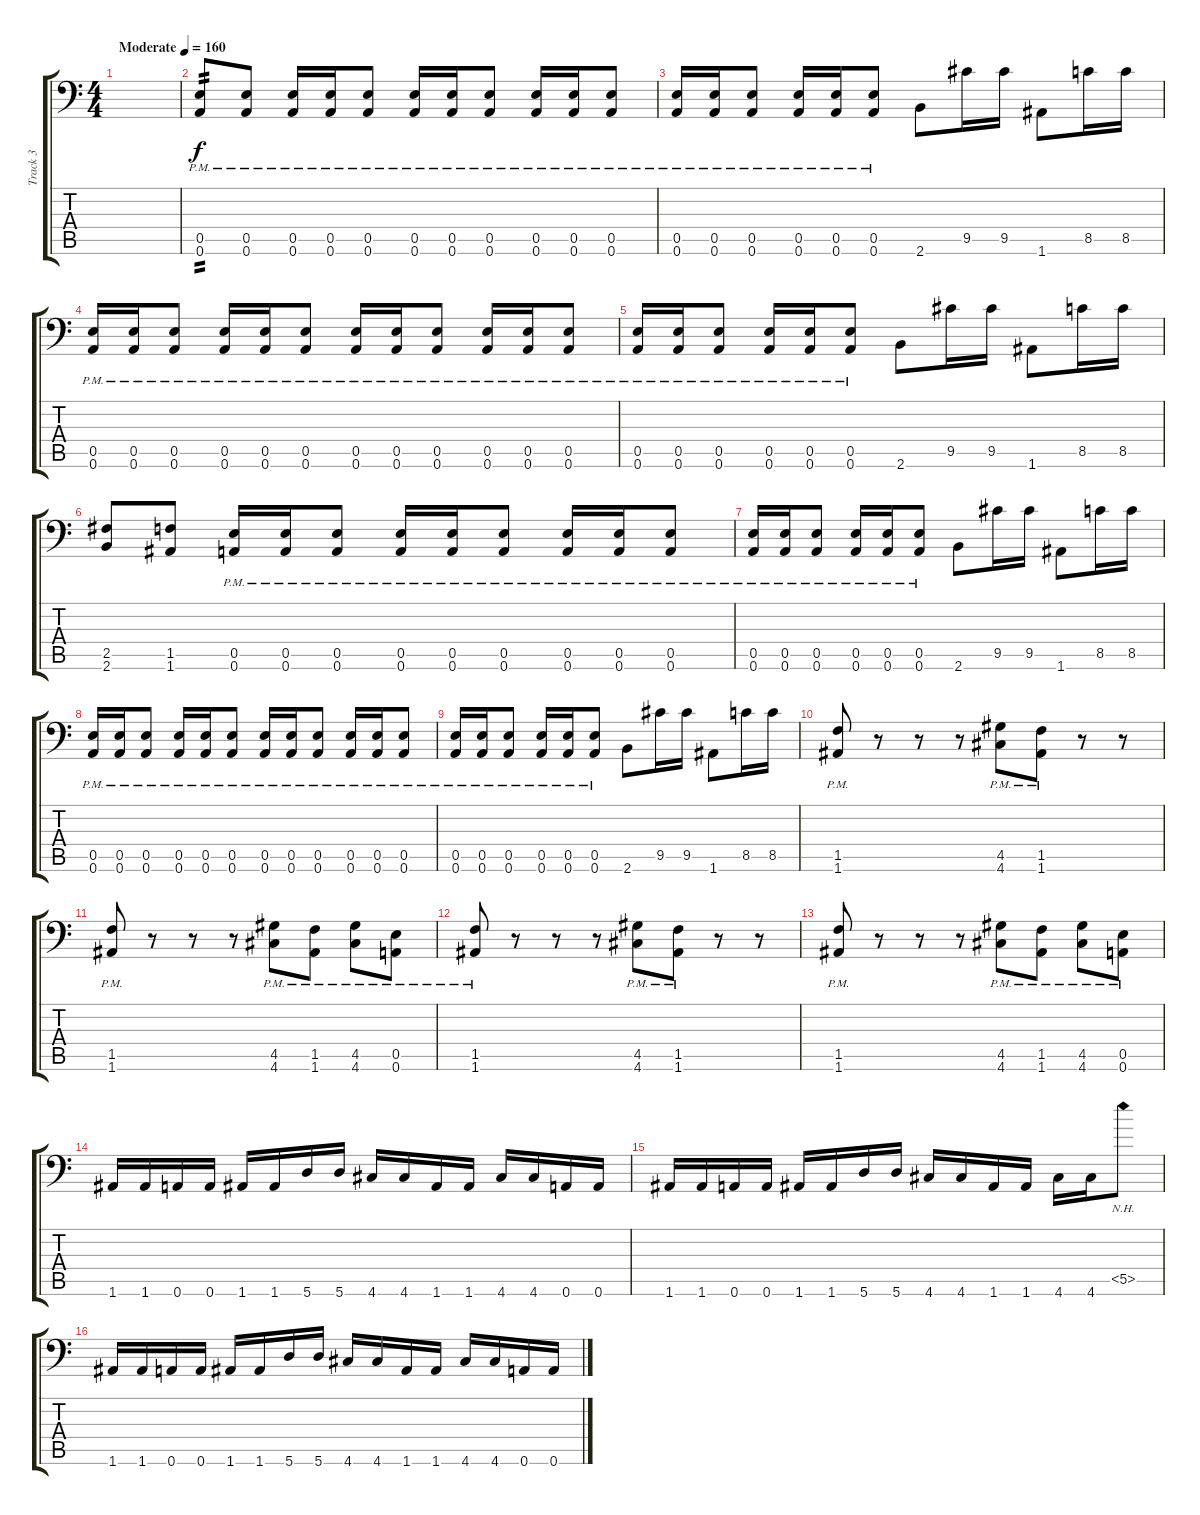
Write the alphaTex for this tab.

\track ("Track 3" "Track 3") {instrument overdrivenguitar}
\staff {score tabs}
\tuning (B3 Gb3 D3 A2 E2 A1) {hide}
\ts (4 4)
\tempo (160 "Moderate")
\clef f4
\ks c
|
(0.5{pm} 0.6{pm}).8{tp 2} (0.5{pm} 0.6{pm}).8 (0.5{pm} 0.6{pm}).16 (0.5{pm} 0.6{pm}).16 (0.5{pm} 0.6{pm}).8 (0.5{pm} 0.6{pm}).16 (0.5{pm} 0.6{pm}).16 (0.5{pm} 0.6{pm}).8 (0.5{pm} 0.6{pm}).16 (0.5{pm} 0.6{pm}).16 (0.5{pm} 0.6{pm}).8 |
(0.5{pm} 0.6{pm}).16 (0.5{pm} 0.6{pm}).16 (0.5{pm} 0.6{pm}).8 (0.5{pm} 0.6{pm}).16 (0.5{pm} 0.6{pm}).16 (0.5{pm} 0.6{pm}).8 2.6.8 9.5.16 9.5.16 1.6.8 8.5.16 8.5.16 |
(0.5{pm} 0.6{pm}).16 (0.5{pm} 0.6{pm}).16 (0.5{pm} 0.6{pm}).8 (0.5{pm} 0.6{pm}).16 (0.5{pm} 0.6{pm}).16 (0.5{pm} 0.6{pm}).8 (0.5{pm} 0.6{pm}).16 (0.5{pm} 0.6{pm}).16 (0.5{pm} 0.6{pm}).8 (0.5{pm} 0.6{pm}).16 (0.5{pm} 0.6{pm}).16 (0.5{pm} 0.6{pm}).8 |
(0.5{pm} 0.6{pm}).16 (0.5{pm} 0.6{pm}).16 (0.5{pm} 0.6{pm}).8 (0.5{pm} 0.6{pm}).16 (0.5{pm} 0.6{pm}).16 (0.5{pm} 0.6{pm}).8 2.6.8 9.5.16 9.5.16 1.6.8 8.5.16 8.5.16 |
(2.5 2.6).8 (1.5 1.6).8 (0.5{pm} 0.6{pm}).16 (0.5{pm} 0.6{pm}).16 (0.5{pm} 0.6{pm}).8 (0.5{pm} 0.6{pm}).16 (0.5{pm} 0.6{pm}).16 (0.5{pm} 0.6{pm}).8 (0.5{pm} 0.6{pm}).16 (0.5{pm} 0.6{pm}).16 (0.5{pm} 0.6{pm}).8 |
(0.5{pm} 0.6{pm}).16 (0.5{pm} 0.6{pm}).16 (0.5{pm} 0.6{pm}).8 (0.5{pm} 0.6{pm}).16 (0.5{pm} 0.6{pm}).16 (0.5{pm} 0.6{pm}).8 2.6.8 9.5.16 9.5.16 1.6.8 8.5.16 8.5.16 |
(0.5{pm} 0.6{pm}).16 (0.5{pm} 0.6{pm}).16 (0.5{pm} 0.6{pm}).8 (0.5{pm} 0.6{pm}).16 (0.5{pm} 0.6{pm}).16 (0.5{pm} 0.6{pm}).8 (0.5{pm} 0.6{pm}).16 (0.5{pm} 0.6{pm}).16 (0.5{pm} 0.6{pm}).8 (0.5{pm} 0.6{pm}).16 (0.5{pm} 0.6{pm}).16 (0.5{pm} 0.6{pm}).8 |
(0.5{pm} 0.6{pm}).16 (0.5{pm} 0.6{pm}).16 (0.5{pm} 0.6{pm}).8 (0.5{pm} 0.6{pm}).16 (0.5{pm} 0.6{pm}).16 (0.5{pm} 0.6{pm}).8 2.6.8 9.5.16 9.5.16 1.6.8 8.5.16 8.5.16 |
(1.5{pm} 1.6{pm}).8 r.8 r.8 r.8 (4.5{pm} 4.6{pm}).8 (1.5{pm} 1.6{pm}).8 r.8 r.8 |
(1.5{pm} 1.6{pm}).8 r.8 r.8 r.8 (4.5{pm} 4.6{pm}).8 (1.5{pm} 1.6{pm}).8 (4.5{pm} 4.6{pm}).8 (0.5{pm} 0.6{pm}).8 |
(1.5{pm} 1.6{pm}).8 r.8 r.8 r.8 (4.5{pm} 4.6{pm}).8 (1.5{pm} 1.6{pm}).8 r.8 r.8 |
(1.5{pm} 1.6{pm}).8 r.8 r.8 r.8 (4.5{pm} 4.6{pm}).8 (1.5{pm} 1.6{pm}).8 (4.5{pm} 4.6{pm}).8 (0.5{pm} 0.6{pm}).8 |
1.6.16 1.6.16 0.6.16 0.6.16 1.6.16 1.6.16 5.6.16 5.6.16 4.6.16 4.6.16 1.6.16 1.6.16 4.6.16 4.6.16 0.6.16 0.6.16 |
1.6.16 1.6.16 0.6.16 0.6.16 1.6.16 1.6.16 5.6.16 5.6.16 4.6.16 4.6.16 1.6.16 1.6.16 4.6.16 4.6.16 5.5{nh}.8 |
1.6.16 1.6.16 0.6.16 0.6.16 1.6.16 1.6.16 5.6.16 5.6.16 4.6.16 4.6.16 1.6.16 1.6.16 4.6.16 4.6.16 0.6.16 0.6.16
